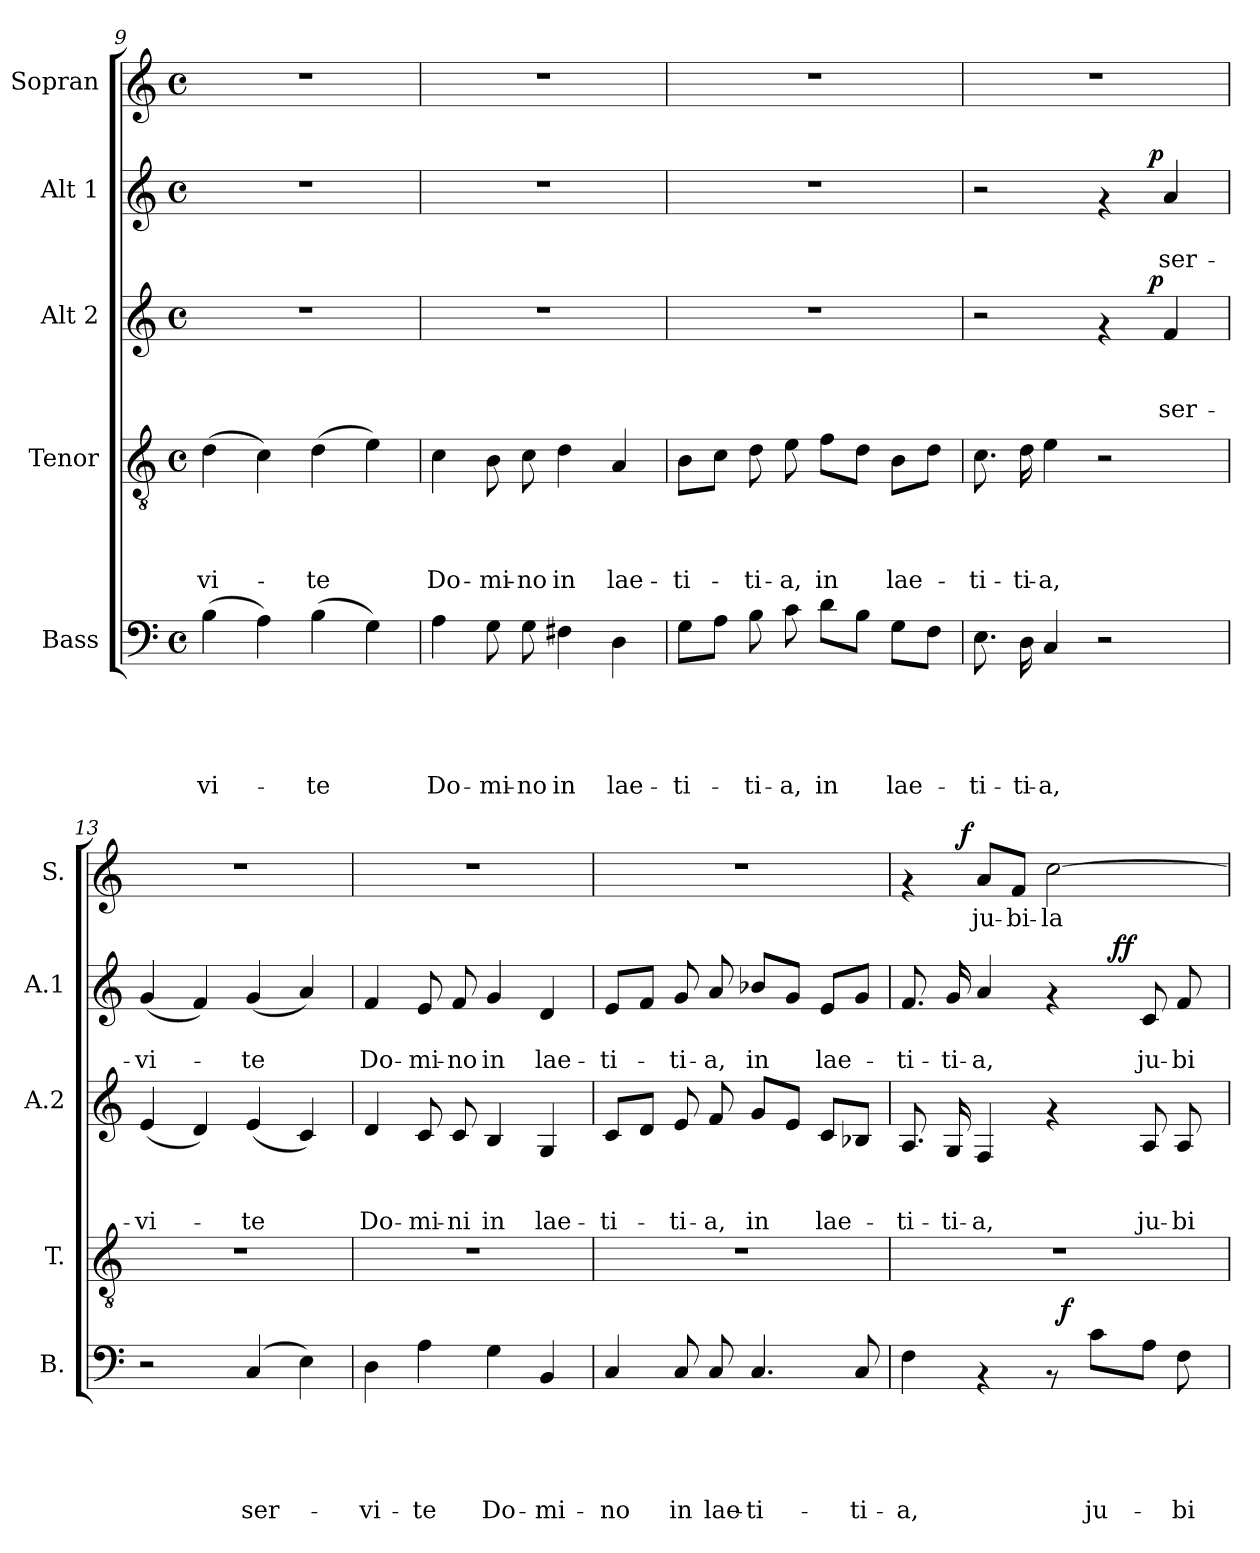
**kern	**text	**text	**text	**text	**text	**dynam	**kern	**text	**text	**text	**text	**kern	**text	**text	**text	**dynam	**kern	**text	**text	**dynam	**kern	**text	**dynam
*part5	*part5	*part5	*part5	*part5	*part5	*part5	*part4	*part4	*part4	*part4	*part4	*part3	*part3	*part3	*part3	*part3	*part2	*part2	*part2	*part2	*part1	*part1	*part1
*staff5	*staff5	*staff5	*staff5	*staff5	*staff5	*staff5	*staff4	*staff4	*staff4	*staff4	*staff4	*staff3	*staff3	*staff3	*staff3	*staff3	*staff2	*staff2	*staff2	*staff2	*staff1	*staff1	*staff1
*I"Bass	*	*	*	*	*	*	*I"Tenor	*	*	*	*	*I"Alt 2	*	*	*	*	*I"Alt 1	*	*	*	*I"Sopran	*	*
*I'B.	*	*	*	*	*	*	*I'T.	*	*	*	*	*I'A.2	*	*	*	*	*I'A.1	*	*	*	*I'S.	*	*
*clefF4	*	*	*	*	*	*	*clefGv2	*	*	*	*	*clefG2	*	*	*	*	*clefG2	*	*	*	*clefG2	*	*
*k[]	*	*	*	*	*	*	*k[]	*	*	*	*	*k[]	*	*	*	*	*k[]	*	*	*	*k[]	*	*
*C:	*	*	*	*	*	*	*C:	*	*	*	*	*C:	*	*	*	*	*C:	*	*	*	*C:	*	*
*M4/4	*	*	*	*	*	*	*M4/4	*	*	*	*	*M4/4	*	*	*	*	*M4/4	*	*	*	*M4/4	*	*
*met(c)	*	*	*	*	*	*	*met(c)	*	*	*	*	*met(c)	*	*	*	*	*met(c)	*	*	*	*met(c)	*	*
=9	=9	=9	=9	=9	=9	=9	=9	=9	=9	=9	=9	=9	=9	=9	=9	=9	=9	=9	=9	=9	=9	=9	=9
!	!	!	!	!	!LO:LY:b	!	!	!	!	!	!LO:LY:b	!	!	!	!	!	!	!	!	!	!	!	!
(>4B\	.	.	.	.	-vi-	.	(>4d\	.	.	.	-vi-	1r	.	.	.	.	1r	.	.	.	1r	.	.
4A\)	.	.	.	.	.	.	4c\)	.	.	.	.	.	.	.	.	.	.	.	.	.	.	.	.
!	!	!	!	!	!LO:LY:b	!	!	!	!	!	!LO:LY:b	!	!	!	!	!	!	!	!	!	!	!	!
(>4B\	.	.	.	.	-te	.	(>4d\	.	.	.	-te	.	.	.	.	.	.	.	.	.	.	.	.
4G\)	.	.	.	.	.	.	4e\)	.	.	.	.	.	.	.	.	.	.	.	.	.	.	.	.
!!LO:PB:g=z
=10	=10	=10	=10	=10	=10	=10	=10	=10	=10	=10	=10	=10	=10	=10	=10	=10	=10	=10	=10	=10	=10	=10	=10
!	!	!	!	!	!LO:LY:b	!	!	!	!	!	!LO:LY:b	!	!	!	!	!	!	!	!	!	!	!	!
4A\	.	.	.	.	Do-	.	4c\	.	.	.	Do-	1r	.	.	.	.	1r	.	.	.	1r	.	.
!	!	!	!	!	!LO:LY:b	!	!	!	!	!	!LO:LY:b	!	!	!	!	!	!	!	!	!	!	!	!
8G\	.	.	.	.	-mi-	.	8B\	.	.	.	-mi-	.	.	.	.	.	.	.	.	.	.	.	.
!	!	!	!	!	!LO:LY:b	!	!	!	!	!	!LO:LY:b	!	!	!	!	!	!	!	!	!	!	!	!
8G\	.	.	.	.	-no	.	8c\	.	.	.	-no	.	.	.	.	.	.	.	.	.	.	.	.
!	!	!	!	!	!LO:LY:b	!	!	!	!	!	!LO:LY:b	!	!	!	!	!	!	!	!	!	!	!	!
4F#X\	.	.	.	.	in	.	4d\	.	.	.	in	.	.	.	.	.	.	.	.	.	.	.	.
!	!	!	!	!	!LO:LY:b	!	!	!	!	!	!LO:LY:b	!	!	!	!	!	!	!	!	!	!	!	!
4D\	.	.	.	.	lae-	.	4A/	.	.	.	lae-	.	.	.	.	.	.	.	.	.	.	.	.
=11	=11	=11	=11	=11	=11	=11	=11	=11	=11	=11	=11	=11	=11	=11	=11	=11	=11	=11	=11	=11	=11	=11	=11
!	!	!	!	!	!LO:LY:b	!	!	!	!	!	!LO:LY:b	!	!	!	!	!	!	!	!	!	!	!	!
8G\L	.	.	.	.	-ti-	.	8B\L	.	.	.	-ti-	1r	.	.	.	.	1r	.	.	.	1r	.	.
8A\J	.	.	.	.	.	.	8c\J	.	.	.	.	.	.	.	.	.	.	.	.	.	.	.	.
!	!	!	!	!	!LO:LY:b	!	!	!	!	!	!LO:LY:b	!	!	!	!	!	!	!	!	!	!	!	!
8B\	.	.	.	.	-ti-	.	8d\	.	.	.	-ti-	.	.	.	.	.	.	.	.	.	.	.	.
!	!	!	!	!	!LO:LY:b	!	!	!	!	!	!LO:LY:b	!	!	!	!	!	!	!	!	!	!	!	!
8c\	.	.	.	.	-a,	.	8e\	.	.	.	-a,	.	.	.	.	.	.	.	.	.	.	.	.
!	!	!	!	!	!LO:LY:b	!	!	!	!	!	!LO:LY:b	!	!	!	!	!	!	!	!	!	!	!	!
8d\L	.	.	.	.	in	.	8f\L	.	.	.	in	.	.	.	.	.	.	.	.	.	.	.	.
8B\J	.	.	.	.	.	.	8d\J	.	.	.	.	.	.	.	.	.	.	.	.	.	.	.	.
!	!	!	!	!	!LO:LY:b	!	!	!	!	!	!LO:LY:b	!	!	!	!	!	!	!	!	!	!	!	!
8G\L	.	.	.	.	lae-	.	8B\L	.	.	.	lae-	.	.	.	.	.	.	.	.	.	.	.	.
8F\J	.	.	.	.	.	.	8d\J	.	.	.	.	.	.	.	.	.	.	.	.	.	.	.	.
=12	=12	=12	=12	=12	=12	=12	=12	=12	=12	=12	=12	=12	=12	=12	=12	=12	=12	=12	=12	=12	=12	=12	=12
!	!	!	!	!	!LO:LY:b	!	!	!	!	!	!LO:LY:b	!	!	!	!	!	!	!	!	!	!	!	!
*	*	*	*	*	*	*	*	*	*	*	*	*^	*	*	*	*	*^	*	*	*	*	*	*
8.E\	.	.	.	.	-ti-	.	8.c\	.	.	.	-ti-	2r	2ryy	.	.	.	.	2r	2ryy	.	.	.	1r	.	.
!	!	!	!	!	!LO:LY:b	!	!	!	!	!	!LO:LY:b	!	!	!	!	!	!	!	!	!	!	!	!	!	!
16D\	.	.	.	.	-ti-	.	16d\	.	.	.	-ti-	.	.	.	.	.	.	.	.	.	.	.	.	.	.
!	!	!	!	!	!LO:LY:b	!	!	!	!	!	!LO:LY:b	!	!	!	!	!	!	!	!	!	!	!	!	!	!
4C/	.	.	.	.	-a,	.	4e\	.	.	.	-a,	.	.	.	.	.	.	.	.	.	.	.	.	.	.
2r	.	.	.	.	.	.	2r	.	.	.	.	4rf	8..ryy	.	.	.	.	4rf	8..ryy	.	.	.	.	.	.
!	!	!	!	!	!	!	!	!	!	!	!	!	!	!	!	!	!LO:DY:a	!	!	!	!	!LO:DY:a	!	!	!
.	.	.	.	.	.	.	.	.	.	.	.	.	4ryy	.	.	.	p	.	4ryy	.	.	p	.	.	.
!	!	!	!	!	!	!	!	!	!	!	!	!	!	!	!	!LO:LY:b	!	!	!	!	!LO:LY:b	!	!	!	!
.	.	.	.	.	.	.	.	.	.	.	.	4f/	.	.	.	ser-	.	4a/	.	.	ser-	.	.	.	.
.	.	.	.	.	.	.	.	.	.	.	.	.	32ryy	.	.	.	.	.	32ryy	.	.	.	.	.	.
=13	=13	=13	=13	=13	=13	=13	=13	=13	=13	=13	=13	=13	=13	=13	=13	=13	=13	=13	=13	=13	=13	=13	=13	=13	=13
!	!	!	!	!	!	!	!	!	!	!	!	!	!	!	!	!LO:LY:b	!	!	!	!	!LO:LY:b	!	!	!	!
*	*	*	*	*	*	*	*	*	*	*	*	*v	*v	*	*	*	*	*	*	*	*	*	*	*	*
*	*	*	*	*	*	*	*	*	*	*	*	*	*	*	*	*	*v	*v	*	*	*	*	*	*
2r	.	.	.	.	.	.	1r	.	.	.	.	(<4e/	.	.	-vi-	.	(<4g/	.	-vi-	.	1r	.	.
.	.	.	.	.	.	.	.	.	.	.	.	4d/)	.	.	.	.	4f/)	.	.	.	.	.	.
!	!	!	!	!	!LO:LY:b	!	!	!	!	!	!	!	!	!	!LO:LY:b	!	!	!	!LO:LY:b	!	!	!	!
(4C/	.	.	.	.	ser-	.	.	.	.	.	.	(<4e/	.	.	-te	.	(<4g/	.	-te	.	.	.	.
4E\)	.	.	.	.	.	.	.	.	.	.	.	4c/)	.	.	.	.	4a/)	.	.	.	.	.	.
!!LO:PB:g=z
=14	=14	=14	=14	=14	=14	=14	=14	=14	=14	=14	=14	=14	=14	=14	=14	=14	=14	=14	=14	=14	=14	=14	=14
!	!	!	!	!	!LO:LY:b	!	!	!	!	!	!	!	!	!	!LO:LY:b	!	!	!	!LO:LY:b	!	!	!	!
4D\	.	.	.	.	-vi-	.	1r	.	.	.	.	4d/	.	.	Do-	.	4f/	.	Do-	.	1r	.	.
!	!	!	!	!	!LO:LY:b	!	!	!	!	!	!	!	!	!	!LO:LY:b	!	!	!	!LO:LY:b	!	!	!	!
4A\	.	.	.	.	-te	.	.	.	.	.	.	8c/	.	.	-mi-	.	8e/	.	-mi-	.	.	.	.
!	!	!	!	!	!	!	!	!	!	!	!	!	!	!	!LO:LY:b	!	!	!	!LO:LY:b	!	!	!	!
.	.	.	.	.	.	.	.	.	.	.	.	8c/	.	.	-ni	.	8f/	.	-no	.	.	.	.
!	!	!	!	!	!LO:LY:b	!	!	!	!	!	!	!	!	!	!LO:LY:b	!	!	!	!LO:LY:b	!	!	!	!
4G\	.	.	.	.	Do-	.	.	.	.	.	.	4B/	.	.	in	.	4g/	.	in	.	.	.	.
!	!	!	!	!	!LO:LY:b	!	!	!	!	!	!	!	!	!	!LO:LY:b	!	!	!	!LO:LY:b	!	!	!	!
4BB/	.	.	.	.	-mi-	.	.	.	.	.	.	4G/	.	.	lae-	.	4d/	.	lae-	.	.	.	.
=15	=15	=15	=15	=15	=15	=15	=15	=15	=15	=15	=15	=15	=15	=15	=15	=15	=15	=15	=15	=15	=15	=15	=15
!	!	!	!	!	!LO:LY:b	!	!	!	!	!	!	!	!	!	!LO:LY:b	!	!	!	!LO:LY:b	!	!	!	!
4C/	.	.	.	.	-no	.	1r	.	.	.	.	8c/L	.	.	-ti-	.	8e/L	.	-ti-	.	1r	.	.
.	.	.	.	.	.	.	.	.	.	.	.	8d/J	.	.	.	.	8f/J	.	.	.	.	.	.
!	!	!	!	!	!LO:LY:b	!	!	!	!	!	!	!	!	!	!LO:LY:b	!	!	!	!LO:LY:b	!	!	!	!
8C/	.	.	.	.	in	.	.	.	.	.	.	8e/	.	.	-ti-	.	8g/	.	-ti-	.	.	.	.
!	!	!	!	!	!LO:LY:b	!	!	!	!	!	!	!	!	!	!LO:LY:b	!	!	!	!LO:LY:b	!	!	!	!
8C/	.	.	.	.	lae-	.	.	.	.	.	.	8f/	.	.	-a,	.	8a/	.	-a,	.	.	.	.
!	!	!	!	!	!LO:LY:b	!	!	!	!	!	!	!	!	!	!LO:LY:b	!	!	!	!LO:LY:b	!	!	!	!
4.C/	.	.	.	.	-ti-	.	.	.	.	.	.	8g/L	.	.	in	.	8b-X/L	.	in	.	.	.	.
.	.	.	.	.	.	.	.	.	.	.	.	8e/J	.	.	.	.	8g/J	.	.	.	.	.	.
!	!	!	!	!	!	!	!	!	!	!	!	!	!	!	!LO:LY:b	!	!	!	!LO:LY:b	!	!	!	!
.	.	.	.	.	.	.	.	.	.	.	.	8c/L	.	.	lae-	.	8e/L	.	lae-	.	.	.	.
!	!	!	!	!	!LO:LY:b	!	!	!	!	!	!	!	!	!	!	!	!	!	!	!	!	!	!
8C/	.	.	.	.	-ti-	.	.	.	.	.	.	8B-X/J	.	.	.	.	8g/J	.	.	.	.	.	.
=16	=16	=16	=16	=16	=16	=16	=16	=16	=16	=16	=16	=16	=16	=16	=16	=16	=16	=16	=16	=16	=16	=16	=16
!	!	!	!	!	!LO:LY:b	!	!	!	!	!	!	!	!	!	!LO:LY:b	!	!	!	!LO:LY:b	!	!	!	!
*^	*	*	*	*	*	*	*	*	*	*	*	*	*	*	*	*	*^	*	*	*	*^	*	*
4F\	2ryy	.	.	.	.	-a,	.	1r	.	.	.	.	8.A/	.	.	-ti-	.	8.f/	2ryy	.	-ti-	.	4rf	8..ryy	.	.
!	!	!	!	!	!	!	!	!	!	!	!	!	!	!	!	!LO:LY:b	!	!	!	!	!LO:LY:b	!	!	!	!	!
.	.	.	.	.	.	.	.	.	.	.	.	.	16G/	.	.	-ti-	.	16g/	.	.	-ti-	.	.	.	.	.
!	!	!	!	!	!	!	!	!	!	!	!	!	!	!	!	!	!	!	!	!	!	!	!	!	!	!LO:DY:a
.	.	.	.	.	.	.	.	.	.	.	.	.	.	.	.	.	.	.	.	.	.	.	.	2ryy	.	f
!	!	!	!	!	!	!	!	!	!	!	!	!	!	!	!	!LO:LY:b	!	!	!	!	!LO:LY:b	!	!	!	!LO:LY:b	!
4rAA	.	.	.	.	.	.	.	.	.	.	.	.	4F/	.	.	-a,	.	4a/	.	.	-a,	.	8a/L	.	ju-	.
!	!	!	!	!	!	!	!	!	!	!	!	!	!	!	!	!	!	!	!	!	!	!	!	!	!LO:LY:b	!
.	.	.	.	.	.	.	.	.	.	.	.	.	.	.	.	.	.	.	.	.	.	.	8f/J	.	-bi-	.
!	!	!	!	!	!	!	!	!	!	!	!	!	!	!	!	!	!	!	!	!	!	!	!	!	!LO:LY:b	!
8rAA	32ryy	.	.	.	.	.	.	.	.	.	.	.	4rf	.	.	.	.	4rf	8.ryy	.	.	.	[>2cc\	.	-la-	.
!	!	!	!	!	!	!	!LO:DY:a	!	!	!	!	!	!	!	!	!	!	!	!	!	!	!	!	!	!	!
.	4...ryy	.	.	.	.	.	f	.	.	.	.	.	.	.	.	.	.	.	.	.	.	.	.	.	.	.
!	!	!	!	!	!	!LO:LY:b	!	!	!	!	!	!	!	!	!	!	!	!	!	!	!	!	!	!	!	!
8c\L	.	.	.	.	.	ju-	.	.	.	.	.	.	.	.	.	.	.	.	.	.	.	.	.	.	.	.
!	!	!	!	!	!	!	!	!	!	!	!	!	!	!	!	!	!	!	!	!	!	!LO:DY:a	!	!	!	!
!	!	!	!	!	!	!	!	!	!	!	!	!	!	!	!	!	!	!	!	!	!	!LO:DY:n=1:b	!	!	!	!
.	.	.	.	.	.	.	.	.	.	.	.	.	.	.	.	.	.	.	4ryy	.	.	f f	.	.	.	.
.	.	.	.	.	.	.	.	.	.	.	.	.	.	.	.	.	.	.	.	.	.	.	.	4ryy	.	.
!	!	!	!	!	!	!	!	!	!	!	!	!	!	!	!	!LO:LY:b	!	!	!	!	!LO:LY:b	!	!	!	!	!
8A\J	.	.	.	.	.	.	.	.	.	.	.	.	8A/	.	.	ju-	.	8c/	.	.	ju-	.	.	.	.	.
!	!	!	!	!	!	!LO:LY:b	!	!	!	!	!	!	!	!	!	!LO:LY:b	!	!	!	!	!LO:LY:b	!	!	!	!	!
8F\	.	.	.	.	.	-bi-	.	.	.	.	.	.	8A/	.	.	-bi-	.	8f/	.	.	-bi-	.	.	.	.	.
.	.	.	.	.	.	.	.	.	.	.	.	.	.	.	.	.	.	.	16ryy	.	.	.	.	.	.	.
.	.	.	.	.	.	.	.	.	.	.	.	.	.	.	.	.	.	.	.	.	.	.	.	32ryy	.	.
*	*	*	*	*	*	*	*	*	*	*	*	*	*	*	*	*	*	*v	*v	*	*	*	*	*	*	*
*v	*v	*	*	*	*	*	*	*	*	*	*	*	*	*	*	*	*	*	*	*	*	*v	*v	*	*
=	=	=	=	=	=	=	=	=	=	=	=	=	=	=	=	=	=	=	=	=	=	=	=
*-	*-	*-	*-	*-	*-	*-	*-	*-	*-	*-	*-	*-	*-	*-	*-	*-	*-	*-	*-	*-	*-	*-	*-
